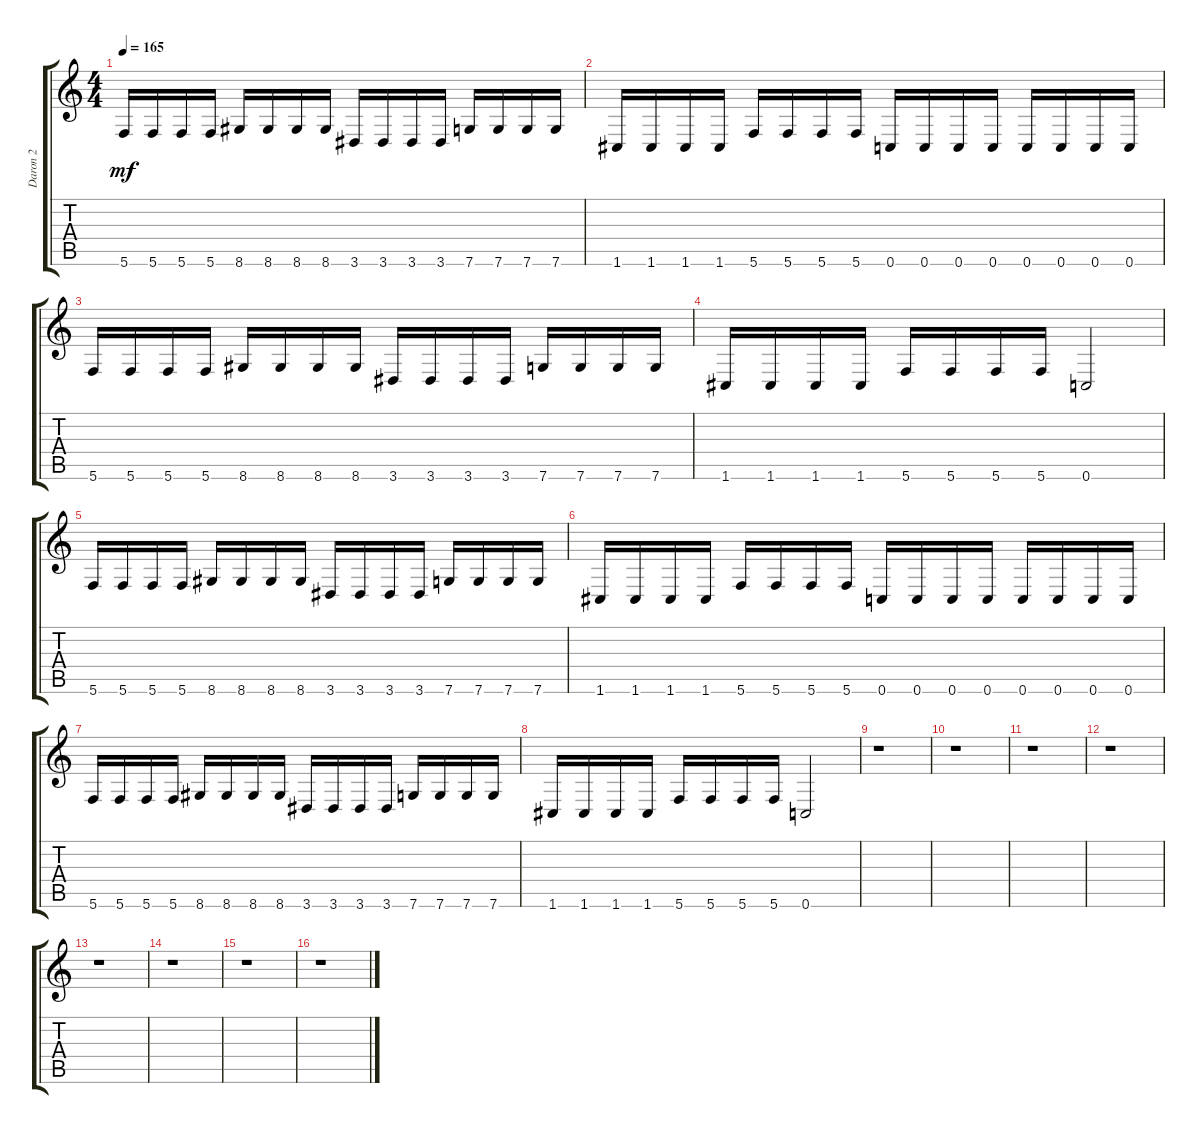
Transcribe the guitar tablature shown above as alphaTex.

\track ("Daron 2" "Daron 2") {instrument distortionguitar}
\staff {score tabs}
\tuning (D4 A3 F3 C3 G2 C2) {hide}
\ts (4 4)
\tempo 165
\clef g2
\ks c
5.6.16{dy mf} 5.6.16 5.6.16 5.6.16 8.6.16 8.6.16 8.6.16 8.6.16 3.6.16 3.6.16 3.6.16 3.6.16 7.6.16 7.6.16 7.6.16 7.6.16 |
1.6.16 1.6.16 1.6.16 1.6.16 5.6.16 5.6.16 5.6.16 5.6.16 0.6.16 0.6.16 0.6.16 0.6.16 0.6.16 0.6.16 0.6.16 0.6.16 |
5.6.16 5.6.16 5.6.16 5.6.16 8.6.16 8.6.16 8.6.16 8.6.16 3.6.16 3.6.16 3.6.16 3.6.16 7.6.16 7.6.16 7.6.16 7.6.16 |
1.6.16 1.6.16 1.6.16 1.6.16 5.6.16 5.6.16 5.6.16 5.6.16 0.6.2 |
5.6.16 5.6.16 5.6.16 5.6.16 8.6.16 8.6.16 8.6.16 8.6.16 3.6.16 3.6.16 3.6.16 3.6.16 7.6.16 7.6.16 7.6.16 7.6.16 |
1.6.16 1.6.16 1.6.16 1.6.16 5.6.16 5.6.16 5.6.16 5.6.16 0.6.16 0.6.16 0.6.16 0.6.16 0.6.16 0.6.16 0.6.16 0.6.16 |
5.6.16 5.6.16 5.6.16 5.6.16 8.6.16 8.6.16 8.6.16 8.6.16 3.6.16 3.6.16 3.6.16 3.6.16 7.6.16 7.6.16 7.6.16 7.6.16 |
1.6.16 1.6.16 1.6.16 1.6.16 5.6.16 5.6.16 5.6.16 5.6.16 0.6.2 |
r.1 |
r.1 |
r.1 |
r.1 |
r.1 |
r.1 |
r.1 |
r.1
